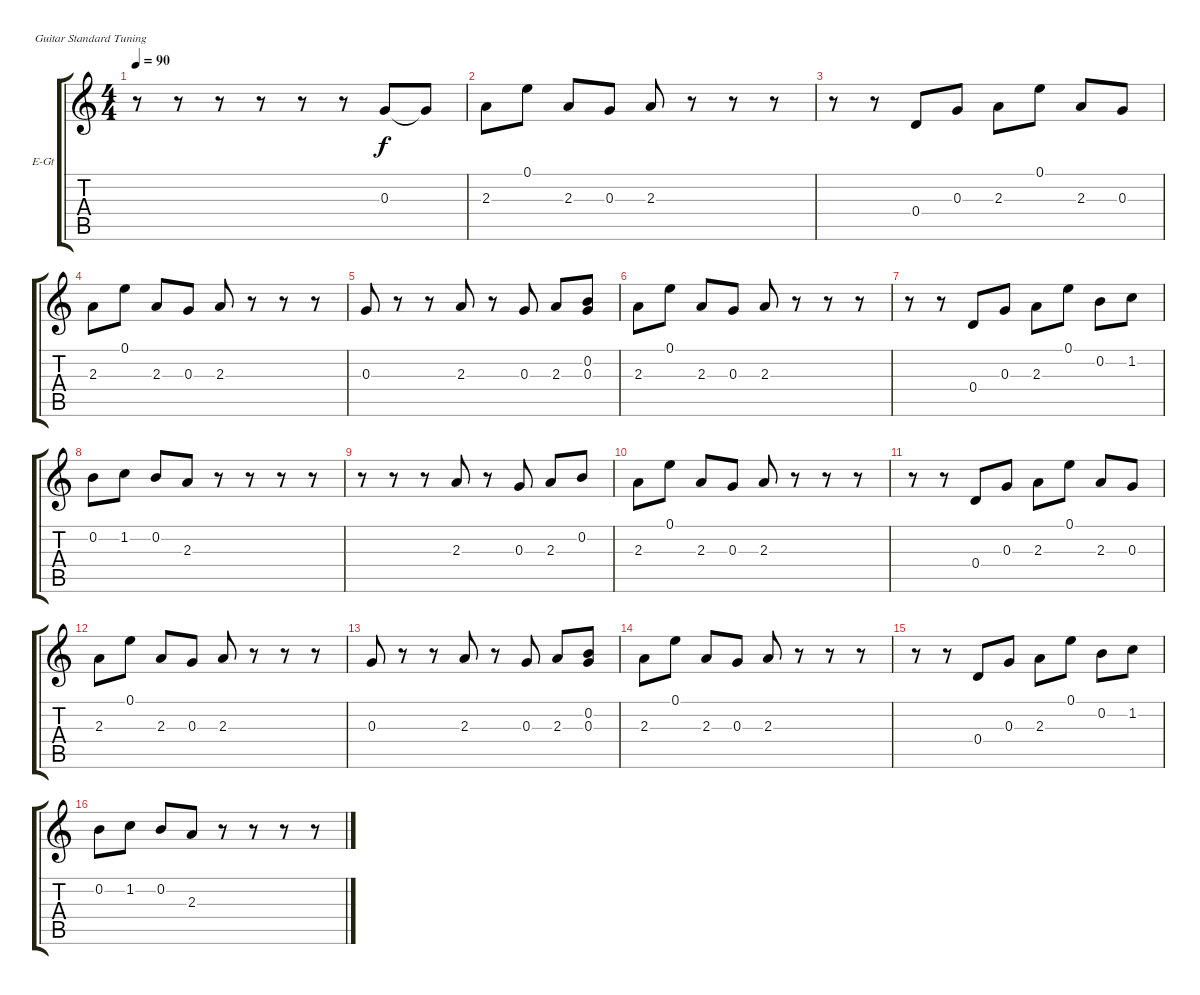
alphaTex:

\defaultSystemsLayout 4
\bracketExtendMode groupsimilarinstruments
\firstSystemTrackNameOrientation horizontal
\otherSystemsTrackNameOrientation horizontal
\track ("Guitarra 1" "E-Gt") {instrument electricguitarclean}
\staff {score tabs}
\tuning (E4 B3 G3 D3 A2 E2)
\ts (4 4)
\tempo 90
\clef g2
\ks c
r.8{dy f instrument electricguitarclean} r.8 r.8 r.8 r.8 r.8 0.3.8 0.3{t}.8 |
2.3.8 0.1.8 2.3.8 0.3.8 2.3.8 r.8 r.8 r.8 |
r.8 r.8 0.4.8 0.3.8 2.3.8 0.1.8 2.3.8 0.3.8 |
2.3.8 0.1.8 2.3.8 0.3.8 2.3.8 r.8 r.8 r.8 |
0.3.8 r.8 r.8 2.3.8 r.8 0.3.8 2.3.8 (0.2 0.3).8 |
2.3.8 0.1.8 2.3.8 0.3.8 2.3.8 r.8 r.8 r.8 |
r.8 r.8 0.4.8 0.3.8 2.3.8 0.1.8 0.2.8 1.2.8 |
0.2.8 1.2.8 0.2.8 2.3.8 r.8 r.8 r.8 r.8 |
r.8 r.8 r.8 2.3.8 r.8 0.3.8 2.3.8 0.2.8 |
2.3.8 0.1.8 2.3.8 0.3.8 2.3.8 r.8 r.8 r.8 |
r.8 r.8 0.4.8 0.3.8 2.3.8 0.1.8 2.3.8 0.3.8 |
2.3.8 0.1.8 2.3.8 0.3.8 2.3.8 r.8 r.8 r.8 |
0.3.8 r.8 r.8 2.3.8 r.8 0.3.8 2.3.8 (0.2 0.3).8 |
2.3.8 0.1.8 2.3.8 0.3.8 2.3.8 r.8 r.8 r.8 |
r.8 r.8 0.4.8 0.3.8 2.3.8 0.1.8 0.2.8 1.2.8 |
0.2.8 1.2.8 0.2.8 2.3.8 r.8 r.8 r.8 r.8
